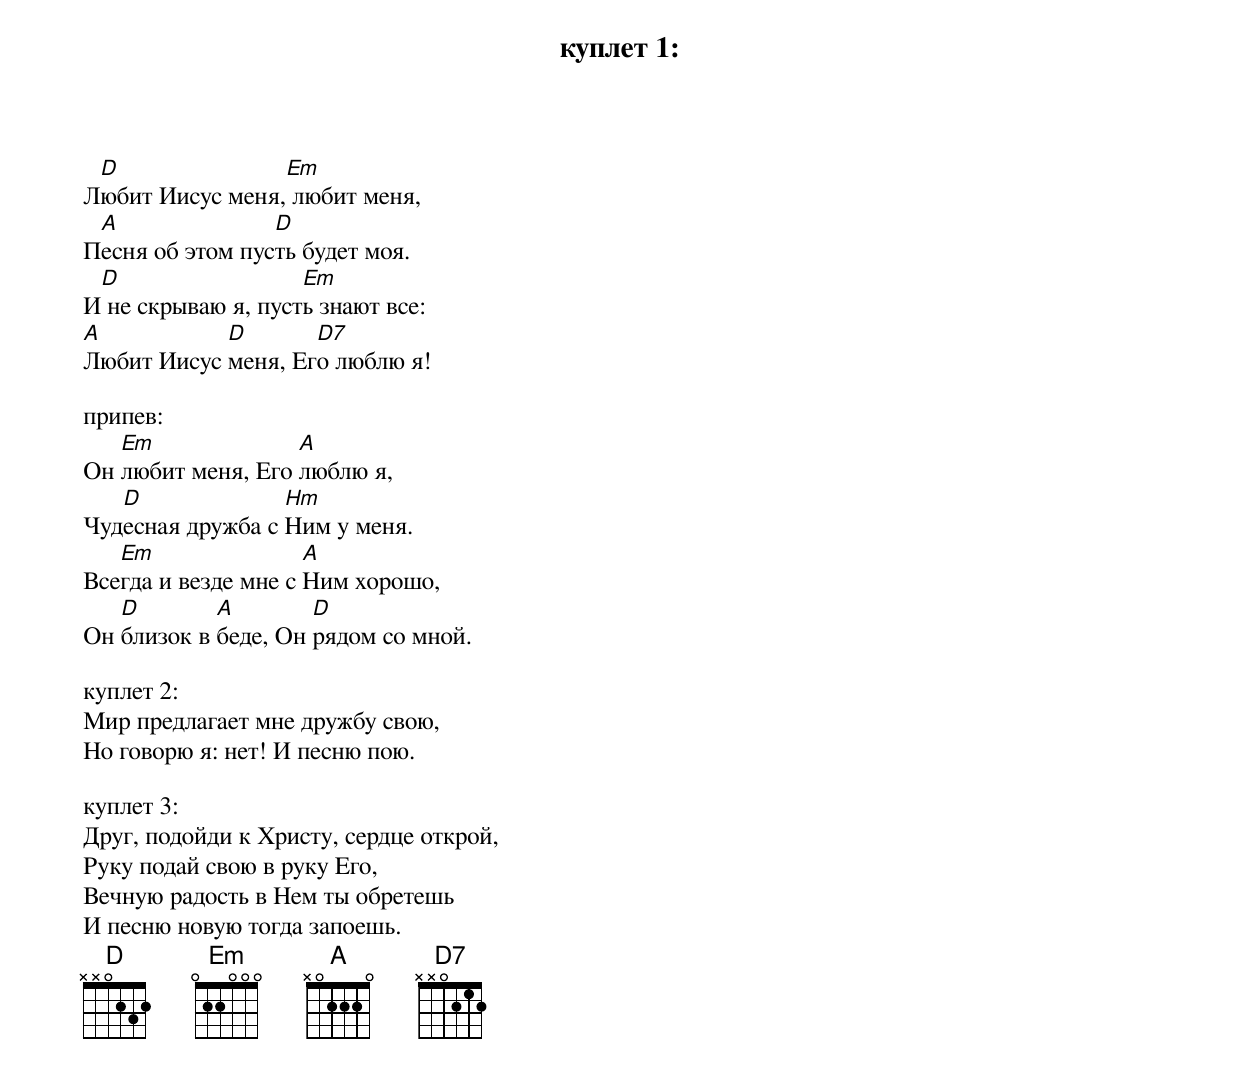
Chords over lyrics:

 куплет 1:
 D               Em
Любит Иисус меня, любит меня,
 A               D
Песня об этом пусть будет моя.
 D                  Em
И не скрываю я, пусть знают все:
A           D       D7
Любит Иисус меня, Его люблю я!

припев:
   Em              A
Он любит меня, Его люблю я,
   D              Hm
Чудесная дружба с Ним у меня.
   Em                A
Всегда и везде мне с Ним хорошо,
   D        A        D
Он близок в беде, Он рядом со мной.

куплет 2:
Мир предлагает мне дружбу свою,
Но говорю я: нет! И песню пою.

куплет 3:
Друг, подойди к Христу, сердце открой,
Руку подай свою в руку Его,
Вечную радость в Нем ты обретешь
И песню новую тогда запоешь.
